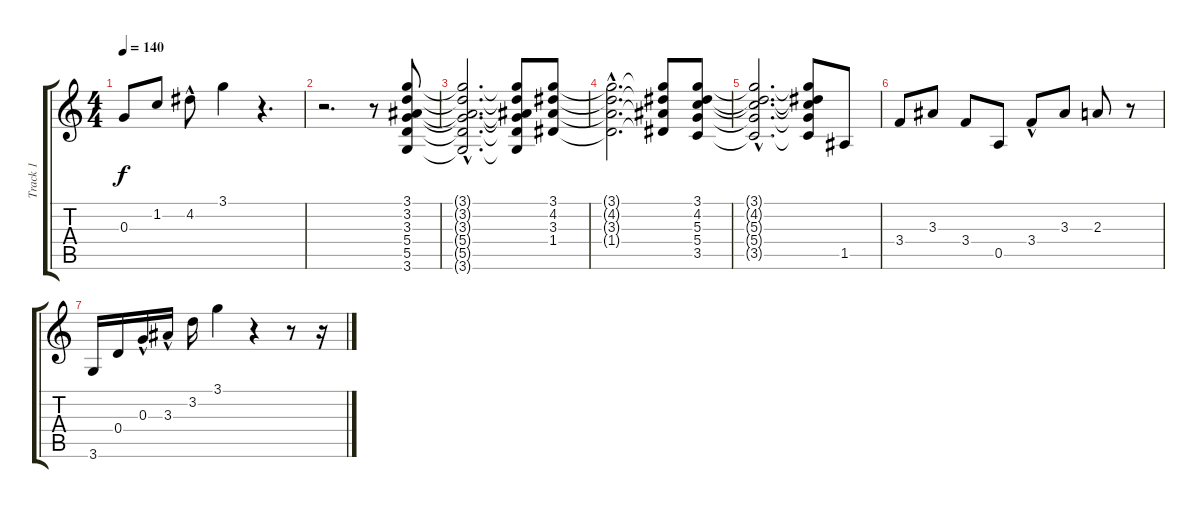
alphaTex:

\track ("Track 1" "Track 1") {instrument acousticguitarsteel}
\staff {score tabs}
\tuning (E4 B3 G3 D3 A2 E2) {hide}
\ts (4 4)
\tempo 140
\clef g2
\ks c
0.3.8{dy f} 1.2.8 4.2{hac}.8 3.1.4 r.4{d} |
r.2{d} r.8 (3.1 3.2 3.3 5.4 5.5 3.6).8 |
(3.1{hac t} 3.2{hac t} 3.3{hac t} 5.4{hac t} 5.5{hac t} 3.6{hac t}).2{d} (3.1{t} 3.2{t} 3.3{t} 5.4{t} 5.5{t} 3.6{t}).8 (3.1 4.2 3.3 1.4).8 |
(3.1{hac t} 4.2{hac t} 3.3{hac t} 1.4{hac t}).2{d} (3.1{t} 4.2{t} 3.3{t} 1.4{t}).8 (3.1 4.2 5.3 5.4 3.5).8 |
(3.1{hac t} 4.2{hac t} 5.3{hac t} 5.4{hac t} 3.5{hac t}).2{d} (3.1{t} 4.2{t} 5.3{t} 5.4{t} 3.5{t}).8 1.5.8 |
3.4.8 3.3.8 3.4.8 0.5.8 3.4{hac}.8 3.3.8 2.3.8 r.8 |
3.6.16 0.4.16 0.3{hac}.16 3.3{hac}.16 3.2.16 3.1.4 r.4 r.8 r.16
